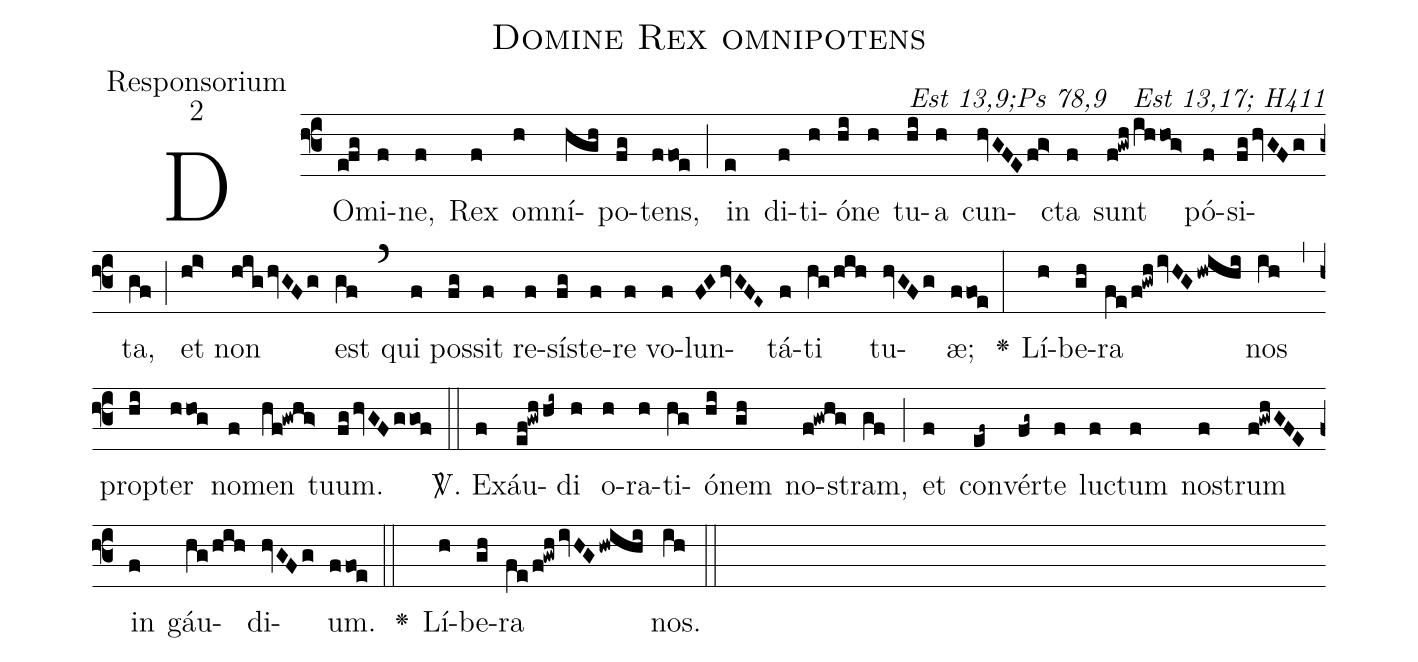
name:Domine Rex omnipotens;
office-part:Responsorium;
mode:2;
commentary:Est 13,9;Ps 78,9 ꝟ Est 13,17; H411;
%%
(f3)DO(efg)mi(f)ne,(f) Rex(f) om(h)ní(hgh)po(fg)tens,(ffoe) (;)
in(e) di(f)ti(h)ó(hi)ne(h) tu(hi)a(h) cun(hvGFEfg>)cta(f) sunt(f!gwh/ihhog>) pó(f)si(fghvGFg)ta,(gf) (;)
et(hi>) non(highvGFg) est(gf) (`) qui(f) pos(fg)sit(f) re(f)sí(fg)ste(f)re(f) vo(f)lun(FGhvGFE~)tá(f)ti(hg/hih) tu(hvGFg)æ;(ffoe) (:)
<v>\greheightstar</v>()
Lí(h)be(gh)ra(fe/f!gwhivHGhwihi) nos(ih) (,) prop(hi)ter(hhog) no(f)men(hf!gwhg>) tuum.(fghvGFggof) (::)

<sp>V/</sp>.
E(f)xáu(ef!gwh/hi~)di(h) o(h)ra(h)ti(hg)ó(hi)nem(gh) no(f!gwhg)stram,(gf) (;)
et(f) con(ef~)vér(fg~)te(f) lu(f)ctum(f) no(f)strum(f!gwhGFE) in(f) gáu(hg/hih)di(hvGFg)um.(ffoe) (::)

<v>\greheightstar</v>() Lí(h)be(gh)ra(fe/f!gwhivHGhwihi) nos.(ih) (::)
